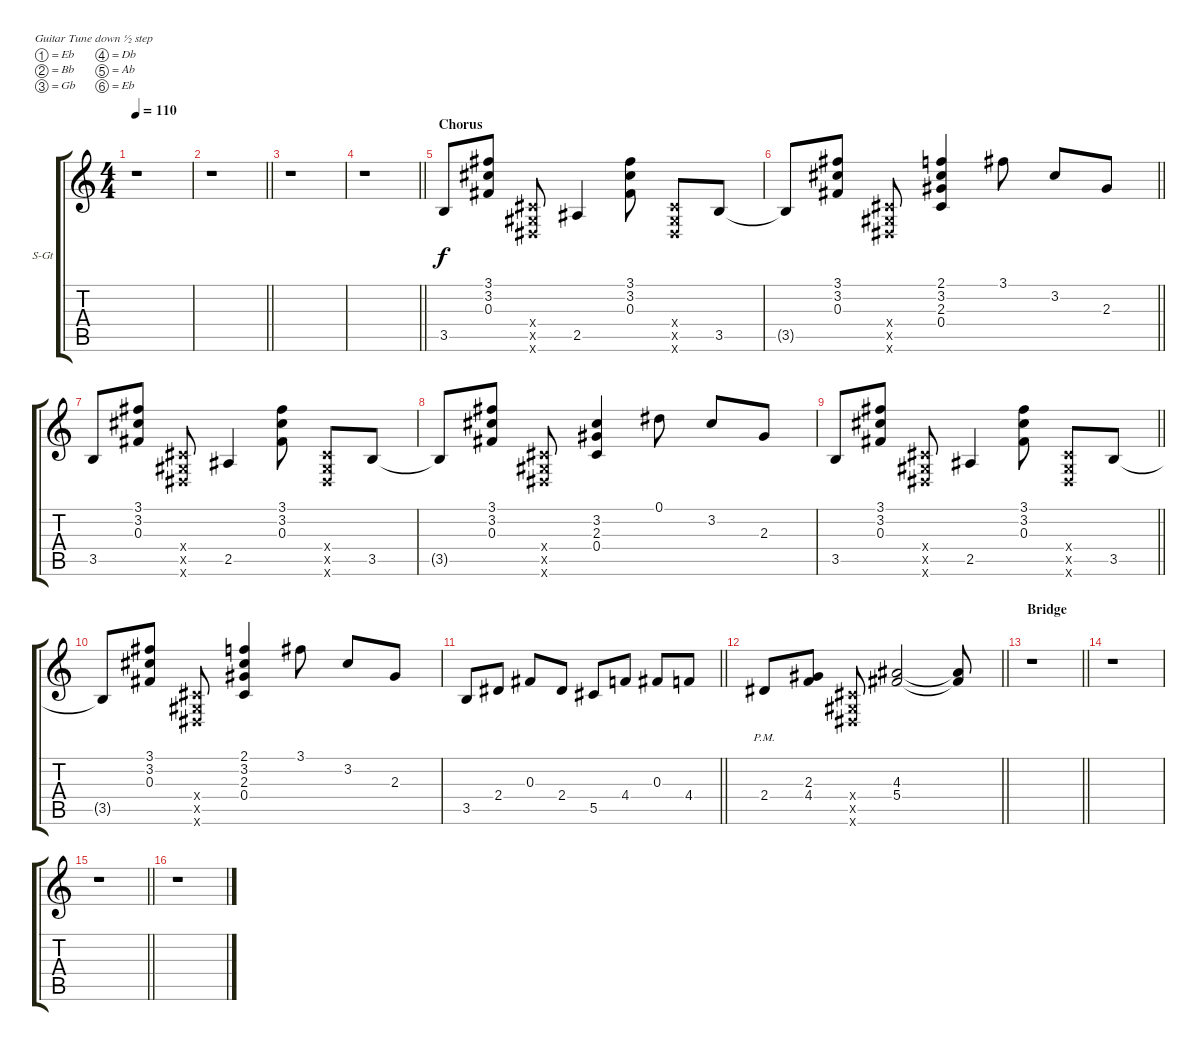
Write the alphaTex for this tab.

\bracketExtendMode groupsimilarinstruments
\firstSystemTrackNameOrientation horizontal
\otherSystemsTrackNameOrientation horizontal
\track ("Lead Guitar" "S-Gt") {instrument acousticguitarsteel}
\staff {score tabs}
\tuning (Eb4 Bb3 Gb3 Db3 Ab2 Eb2)
\ts (4 4)
\tempo 110
\clef g2
\ks c
r.1{dy f} |
\barLineRight lightlight
r.1 |
r.1 |
\barLineRight lightlight
r.1 |
\section ("" "Chorus")
3.5.8 (3.1 3.2 0.3).8 (0.4{x} 0.5{x} 0.6{x}).8 2.5.4 (3.1 3.2 0.3).8 (0.4{x} 0.5{x} 0.6{x}).8 3.5.8 |
\barLineRight lightlight
3.5{t}.8 (3.1 3.2 0.3).8 (0.4{x} 0.5{x} 0.6{x}).8 (2.1 3.2 2.3 0.4).4 3.1.8 3.2.8 2.3.8 |
3.5.8 (3.1 3.2 0.3).8 (0.4{x} 0.5{x} 0.6{x}).8 2.5.4 (3.1 3.2 0.3).8 (0.4{x} 0.5{x} 0.6{x}).8 3.5.8 |
3.5{t}.8 (3.1 3.2 0.3).8 (0.4{x} 0.5{x} 0.6{x}).8 (3.2 2.3 0.4).4 0.1.8 3.2.8 2.3.8 |
\barLineRight lightlight
3.5.8 (3.1 3.2 0.3).8 (0.4{x} 0.5{x} 0.6{x}).8 2.5.4 (3.1 3.2 0.3).8 (0.4{x} 0.5{x} 0.6{x}).8 3.5.8 |
3.5{t}.8 (3.1 3.2 0.3).8 (0.4{x} 0.5{x} 0.6{x}).8 (2.1 3.2 2.3 0.4).4 3.1.8 3.2.8 2.3.8 |
\barLineRight lightlight
3.5.8 2.4.8 0.3.8 2.4.8 5.5.8 4.4.8 0.3.8 4.4.8 |
\barLineRight lightlight
2.4{pm}.8 (2.3 4.4).8 (0.4{x} 0.5{x} 0.6{x}).8 (4.3 5.4).2 (4.3{t} 5.4{t}).8 |
\section ("" "Bridge")
\barLineRight lightlight
r.1 |
r.1 |
\barLineRight lightlight
r.1 |
r.1
